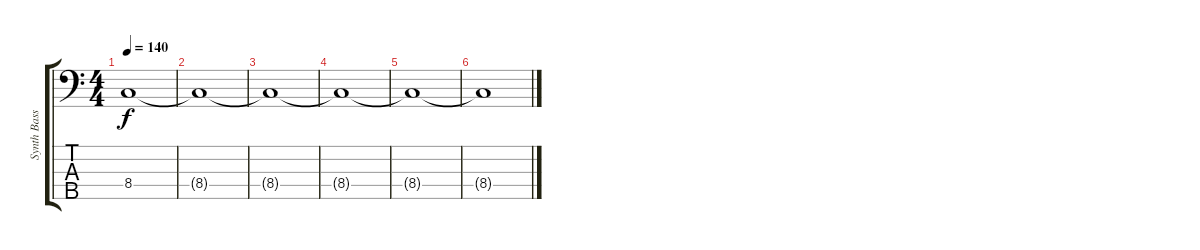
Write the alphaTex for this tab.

\track ("Synth Bass" "Synth Bass") {instrument electricbassfinger}
\staff {score tabs}
\tuning (G2 D2 A1 E1 B0) {hide}
\ts (4 4)
\tempo 140
\clef f4
\ks c
8.4.1{dy f} |
8.4{t}.1 |
8.4{t}.1 |
8.4{t}.1 |
8.4{t}.1 |
8.4{t}.1
